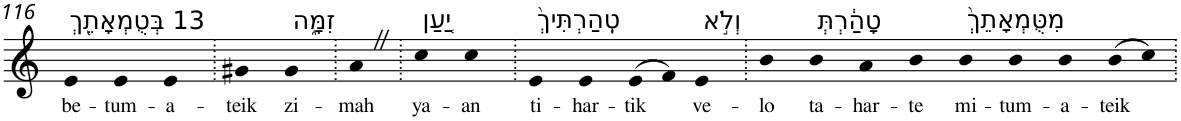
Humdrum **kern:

**kern	**text
*part1	*part1
*staff1	*staff1
*I"Piano	*
*I'Pno	*
!!LO:PB:g=z
*clefG2	*
*k[]	*
=116	=116
!LO:TX:a:t=13 בְּטֻמְאָתֵ֖ךְ	!
!	!LO:LY:b
4e	be-
!	!LO:LY:b
4e	-tum-
!	!LO:LY:b
4e	-a-
=117.	=117.
!	!LO:LY:b
4g#X	-teik
!LO:TX:a:t=זִמָּ֑ה	!
!	!LO:LY:b
4g#	zi-
=118.	=118.
!	!LO:LY:b
4aZ	-mah
=119.	=119.
!LO:TX:a:t=יַ֤עַן	!
!	!LO:LY:b
4cc	ya-
!	!LO:LY:b
4cc	-an
=120.	=120.
!LO:TX:a:t=טִֽהַרְתִּיךְ֙	!
!	!LO:LY:b
4e	ti-
!	!LO:LY:b
4e	-har-
!	!LO:LY:b
(>8e	-tik
8f)	.
!LO:TX:a:t=וְלֹ֣א	!
!	!LO:LY:b
4e	ve-
=121.	=121.
!	!LO:LY:b
4b	-lo
!LO:TX:a:t=טָהַ֔רְתְּ	!
!	!LO:LY:b
4b	ta-
!	!LO:LY:b
4a	-har-
!	!LO:LY:b
4b	-te
!LO:TX:a:t=מִטֻּמְאָתֵךְ֙	!
!	!LO:LY:b
4b	mi-
!	!LO:LY:b
4b	-tum-
!	!LO:LY:b
4b	-a-
!	!LO:LY:b
(>8b	-teik
8cc)	.
=.	=.
*-	*-
